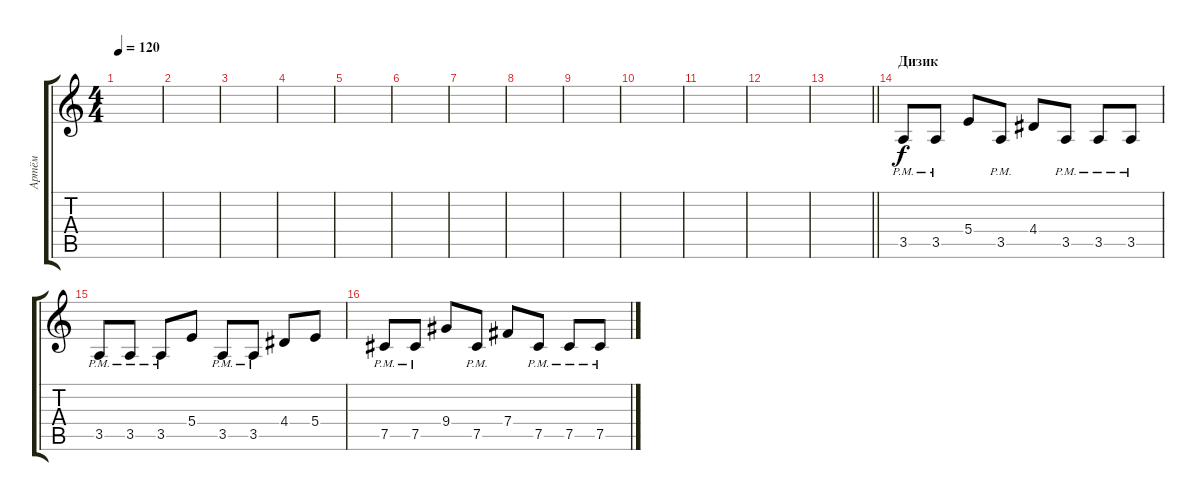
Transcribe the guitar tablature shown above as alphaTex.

\track ("Артём" "Артём") {instrument distortionguitar}
\staff {score tabs}
\tuning (Db4 Ab3 E3 B2 Gb2 Db2) {hide}
\ts (4 4)
\tempo 120
\clef g2
\ks c
|
|
|
|
|
|
|
|
|
|
|
|
\barLineRight lightlight
|
\section ("" "Дизик")
3.5{pm}.8 3.5{pm}.8 5.4.8 3.5{pm}.8 4.4.8 3.5{pm}.8 3.5{pm}.8 3.5{pm}.8 |
3.5{pm}.8 3.5{pm}.8 3.5{pm}.8 5.4.8 3.5{pm}.8 3.5{pm}.8 4.4.8 5.4.8 |
7.5{pm}.8 7.5{pm}.8 9.4.8 7.5{pm}.8 7.4.8 7.5{pm}.8 7.5{pm}.8 7.5{pm}.8
